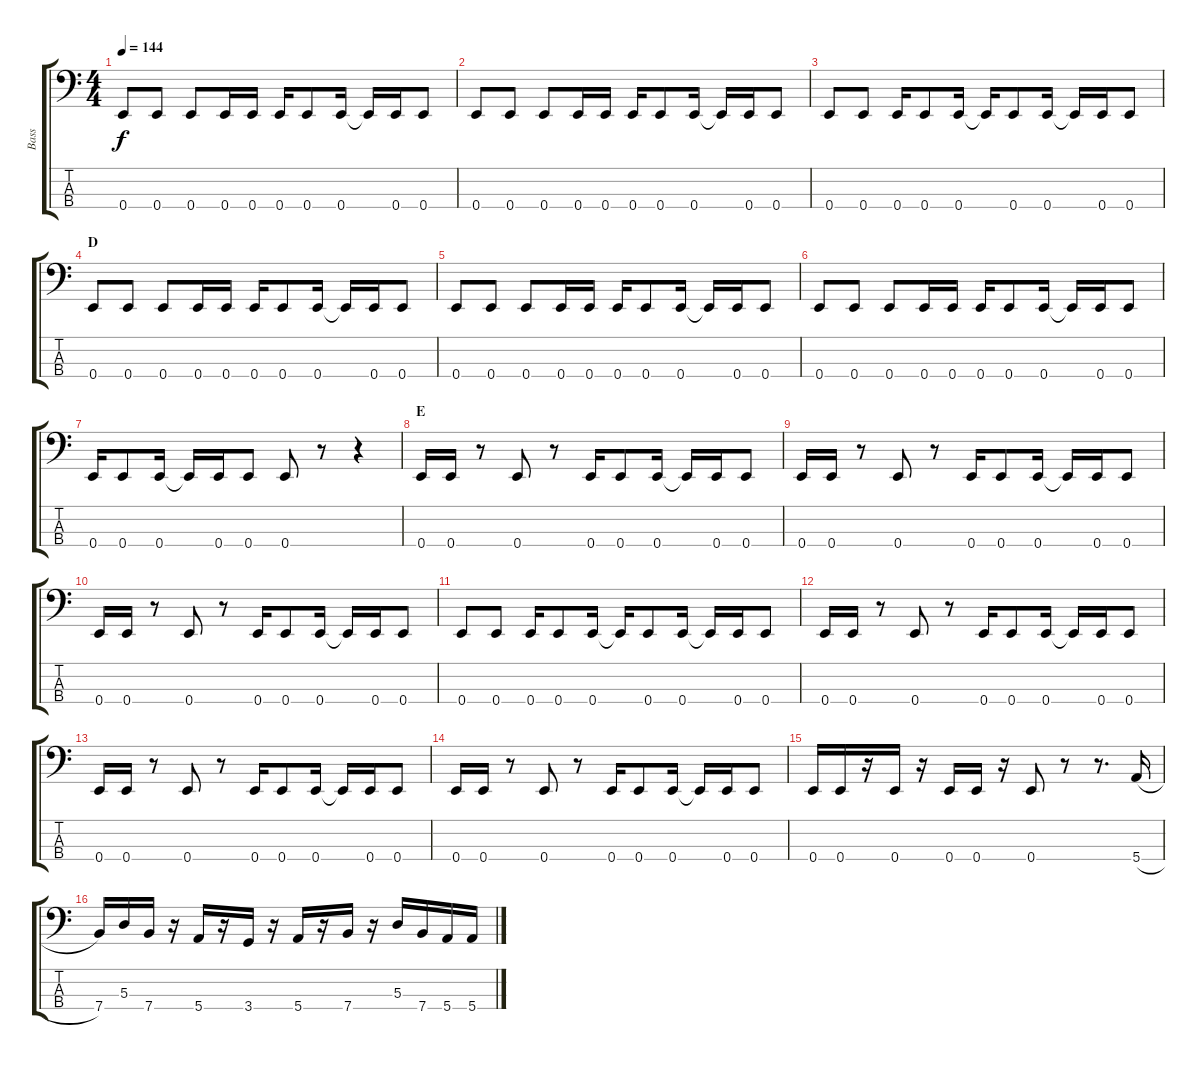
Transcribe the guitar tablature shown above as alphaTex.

\track ("Bass" "Bass") {instrument electricbassfinger}
\staff {score tabs}
\tuning (G2 D2 A1 E1) {hide}
\ts (4 4)
\tempo 144
\clef f4
\ks c
0.4.8{dy f} 0.4.8 0.4.8 0.4.16 0.4.16 0.4.16 0.4.8 0.4.16 0.4{t}.16 0.4.16 0.4.8 |
0.4.8 0.4.8 0.4.8 0.4.16 0.4.16 0.4.16 0.4.8 0.4.16 0.4{t}.16 0.4.16 0.4.8 |
0.4.8 0.4.8 0.4.16 0.4.8 0.4.16 0.4{t}.16 0.4.8 0.4.16 0.4{t}.16 0.4.16 0.4.8 |
\section ("" "D")
0.4.8 0.4.8 0.4.8 0.4.16 0.4.16 0.4.16 0.4.8 0.4.16 0.4{t}.16 0.4.16 0.4.8 |
0.4.8 0.4.8 0.4.8 0.4.16 0.4.16 0.4.16 0.4.8 0.4.16 0.4{t}.16 0.4.16 0.4.8 |
0.4.8 0.4.8 0.4.8 0.4.16 0.4.16 0.4.16 0.4.8 0.4.16 0.4{t}.16 0.4.16 0.4.8 |
0.4.16 0.4.8 0.4.16 0.4{t}.16 0.4.16 0.4.8 0.4.8 r.8 r.4 |
\section ("" "E")
0.4.16 0.4.16 r.8 0.4.8 r.8 0.4.16 0.4.8 0.4.16 0.4{t}.16 0.4.16 0.4.8 |
0.4.16 0.4.16 r.8 0.4.8 r.8 0.4.16 0.4.8 0.4.16 0.4{t}.16 0.4.16 0.4.8 |
0.4.16 0.4.16 r.8 0.4.8 r.8 0.4.16 0.4.8 0.4.16 0.4{t}.16 0.4.16 0.4.8 |
0.4.8 0.4.8 0.4.16 0.4.8 0.4.16 0.4{t}.16 0.4.8 0.4.16 0.4{t}.16 0.4.16 0.4.8 |
0.4.16 0.4.16 r.8 0.4.8 r.8 0.4.16 0.4.8 0.4.16 0.4{t}.16 0.4.16 0.4.8 |
0.4.16 0.4.16 r.8 0.4.8 r.8 0.4.16 0.4.8 0.4.16 0.4{t}.16 0.4.16 0.4.8 |
0.4.16 0.4.16 r.8 0.4.8 r.8 0.4.16 0.4.8 0.4.16 0.4{t}.16 0.4.16 0.4.8 |
0.4.16 0.4.16 r.16 0.4.16 r.16 0.4.16 0.4.16 r.16 0.4.8 r.8 r.8{d} 5.4{h}.16 |
7.4.16 5.3.16 7.4.16 r.16 5.4.16 r.16 3.4.16 r.16 5.4.16 r.16 7.4.16 r.16 5.3.16 7.4.16 5.4.16 5.4{h}.16
